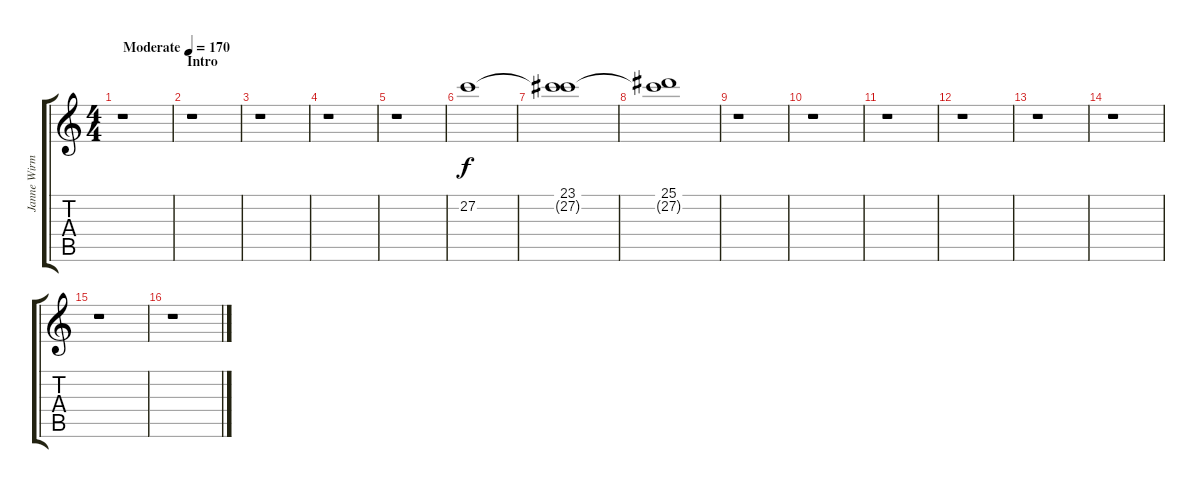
\track ("Janne Wirman 2" "Janne Wirm") {instrument stringensemble1}
\staff {score tabs}
\tuning (D4 A3 F3 C3 G2 D2) {hide}
\ts (4 4)
\tempo (170 "Moderate")
\clef g2
\ks c
r.1{dy f instrument stringensemble1} |
\section ("" "Intro")
r.1 |
r.1 |
r.1 |
r.1 |
27.2.1 |
(23.1 27.2{t}).1 |
(25.1 27.2{t}).1 |
r.1 |
r.1 |
r.1 |
r.1 |
r.1 |
r.1 |
r.1 |
r.1
